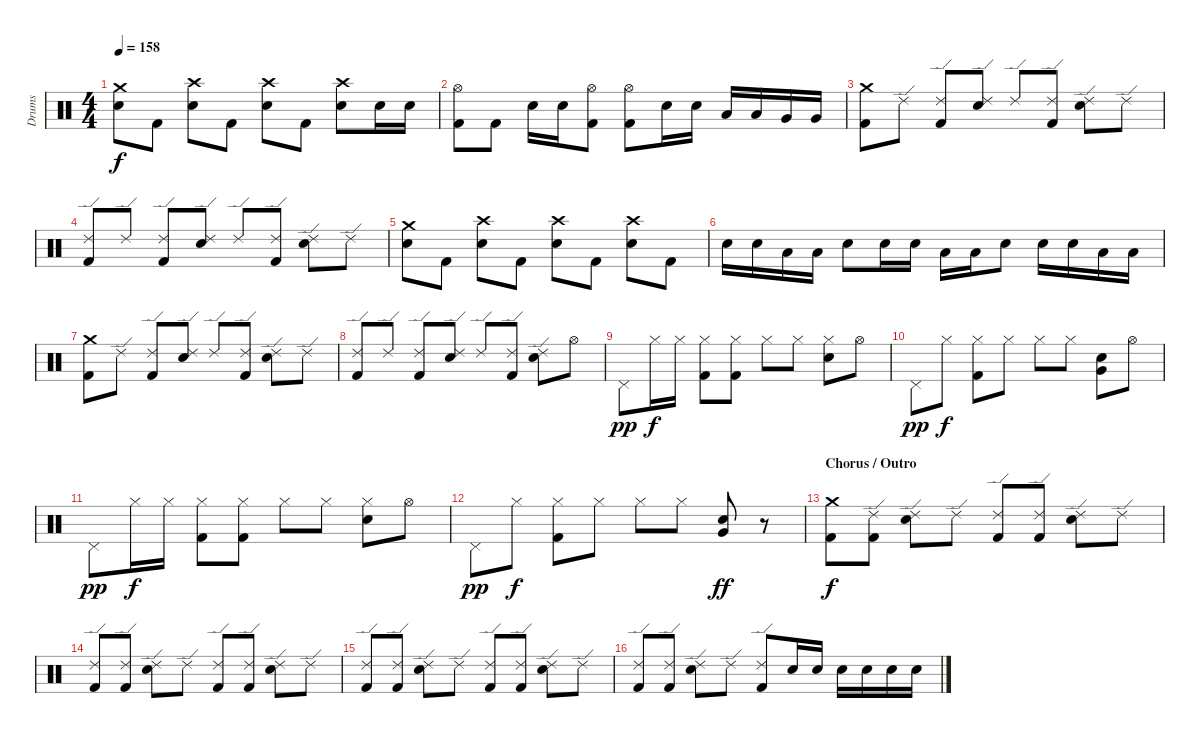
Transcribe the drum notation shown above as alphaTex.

\track ("Drums" "Drums") {instrument percussion}
\staff {score}
\articulation defaults
\ts (4 4)
\tempo 158
\clef neutral
\ks c
("Crash medium (hit)" "Electric Snare (hit)").8{dy f} "Kick (hit) 2".8 ("Crash high (hit)" "Electric Snare (hit)").8 "Kick (hit) 2".8 ("Crash high (hit)" "Electric Snare (hit)").8 "Kick (hit) 2".8 ("Crash high (hit)" "Electric Snare (hit)").8 "Electric Snare (hit)".16 "Electric Snare (hit)".16 |
("Hi-Hat (open)" "Kick (hit) 2").8 "Kick (hit) 2".8 "Electric Snare (hit)".16 "Electric Snare (hit)".16 ("Hi-Hat (open)" "Kick (hit) 2").8 ("Hi-Hat (open)" "Kick (hit) 2").8 "Electric Snare (hit)".16 "Electric Snare (hit)".16 "Low Tom (hit)".16 "Low Tom (hit)".16 "Very Low Tom (hit)".16 "Very Low Tom (hit)".16 |
("Crash medium (hit)" "Kick (hit) 2").8 "Ride (edge) 2".8 ("Ride (edge) 2" "Kick (hit) 2").8 ("Ride (edge) 2" "Electric Snare (hit)").8 "Ride (edge) 2".8 ("Ride (edge) 2" "Kick (hit) 2").8 ("Ride (edge) 2" "Electric Snare (hit)").8 "Ride (edge) 2".8 |
("Ride (edge) 2" "Kick (hit) 2").8 "Ride (edge) 2".8 ("Ride (edge) 2" "Kick (hit) 2").8 ("Ride (edge) 2" "Electric Snare (hit)").8 "Ride (edge) 2".8 ("Ride (edge) 2" "Kick (hit) 2").8 ("Ride (edge) 2" "Electric Snare (hit)").8 "Ride (edge) 2".8 |
("Crash medium (hit)" "Electric Snare (hit)").8 "Kick (hit) 2".8 ("Crash high (hit)" "Electric Snare (hit)").8 "Kick (hit) 2".8 ("Crash high (hit)" "Electric Snare (hit)").8 "Kick (hit) 2".8 ("Crash high (hit)" "Electric Snare (hit)").8 "Kick (hit) 2".8 |
"Electric Snare (hit)".16 "Electric Snare (hit)".16 "Low Tom (hit)".16 "Low Tom (hit)".16 "Electric Snare (hit)".8 "Electric Snare (hit)".16 "Electric Snare (hit)".16 "Low Tom (hit)".16 "Low Tom (hit)".16 "Electric Snare (hit)".8 "Electric Snare (hit)".16 "Electric Snare (hit)".16 "Low Tom (hit)".16 "Low Tom (hit)".16 |
("Crash medium (hit)" "Kick (hit) 2").8 "Ride (edge) 2".8 ("Ride (edge) 2" "Kick (hit) 2").8 ("Ride (edge) 2" "Electric Snare (hit)").8 "Ride (edge) 2".8 ("Ride (edge) 2" "Kick (hit) 2").8 ("Ride (edge) 2" "Electric Snare (hit)").8 "Ride (edge) 2".8 |
("Ride (edge) 2" "Kick (hit) 2").8 "Ride (edge) 2".8 ("Ride (edge) 2" "Kick (hit) 2").8 ("Ride (edge) 2" "Electric Snare (hit)").8 "Ride (edge) 2".8 ("Ride (edge) 2" "Kick (hit) 2").8 ("Ride (edge) 2" "Electric Snare (hit)").8 "Hi-Hat (open)".8 |
"Pedal Hi-Hat (hit)".8{dy pp} "Hi-Hat (closed)".16{dy f} "Hi-Hat (closed)".16 ("Hi-Hat (closed)" "Kick (hit) 2").8 ("Hi-Hat (closed)" "Kick (hit) 2").8 "Hi-Hat (closed)".8 "Hi-Hat (closed)".8 ("Hi-Hat (closed)" "Electric Snare (hit)").8 "Hi-Hat (open)".8 |
"Pedal Hi-Hat (hit)".8{dy pp} "Hi-Hat (closed)".8{dy f} ("Hi-Hat (closed)" "Kick (hit) 2").8 "Hi-Hat (closed)".8 "Hi-Hat (closed)".8 "Hi-Hat (closed)".8 ("Very Low Tom (hit)" "Electric Snare (hit)").8 "Hi-Hat (open)".8 |
"Pedal Hi-Hat (hit)".8{dy pp} "Hi-Hat (closed)".16{dy f} "Hi-Hat (closed)".16 ("Hi-Hat (closed)" "Kick (hit) 2").8 ("Hi-Hat (closed)" "Kick (hit) 2").8 "Hi-Hat (closed)".8 "Hi-Hat (closed)".8 ("Hi-Hat (closed)" "Electric Snare (hit)").8 "Hi-Hat (open)".8 |
"Pedal Hi-Hat (hit)".8{dy pp} "Hi-Hat (closed)".8{dy f} ("Hi-Hat (closed)" "Kick (hit) 2").8 "Hi-Hat (closed)".8 "Hi-Hat (closed)".8 "Hi-Hat (closed)".8 ("Very Low Tom (hit)" "Electric Snare (hit)").8{dy ff} r.8 |
\section ("" "Chorus / Outro")
("Crash medium (hit)" "Kick (hit) 2").8{dy f} ("Ride (edge) 2" "Kick (hit) 2").8 ("Ride (edge) 2" "Electric Snare (hit)").8 "Ride (edge) 2".8 ("Ride (edge) 2" "Kick (hit) 2").8 ("Ride (edge) 2" "Kick (hit) 2").8 ("Ride (edge) 2" "Electric Snare (hit)").8 "Ride (edge) 2".8 |
("Ride (edge) 2" "Kick (hit) 2").8 ("Ride (edge) 2" "Kick (hit) 2").8 ("Ride (edge) 2" "Electric Snare (hit)").8 "Ride (edge) 2".8 ("Ride (edge) 2" "Kick (hit) 2").8 ("Ride (edge) 2" "Kick (hit) 2").8 ("Ride (edge) 2" "Electric Snare (hit)").8 "Ride (edge) 2".8 |
("Ride (edge) 2" "Kick (hit) 2").8 ("Ride (edge) 2" "Kick (hit) 2").8 ("Ride (edge) 2" "Electric Snare (hit)").8 "Ride (edge) 2".8 ("Ride (edge) 2" "Kick (hit) 2").8 ("Ride (edge) 2" "Kick (hit) 2").8 ("Ride (edge) 2" "Electric Snare (hit)").8 "Ride (edge) 2".8 |
("Ride (edge) 2" "Kick (hit) 2").8 ("Ride (edge) 2" "Kick (hit) 2").8 ("Ride (edge) 2" "Electric Snare (hit)").8 "Ride (edge) 2".8 ("Ride (edge) 2" "Kick (hit) 2").8 "Electric Snare (hit)".16 "Electric Snare (hit)".16 "Electric Snare (hit)".16 "Electric Snare (hit)".16 "Electric Snare (hit)".16 "Electric Snare (hit)".16
